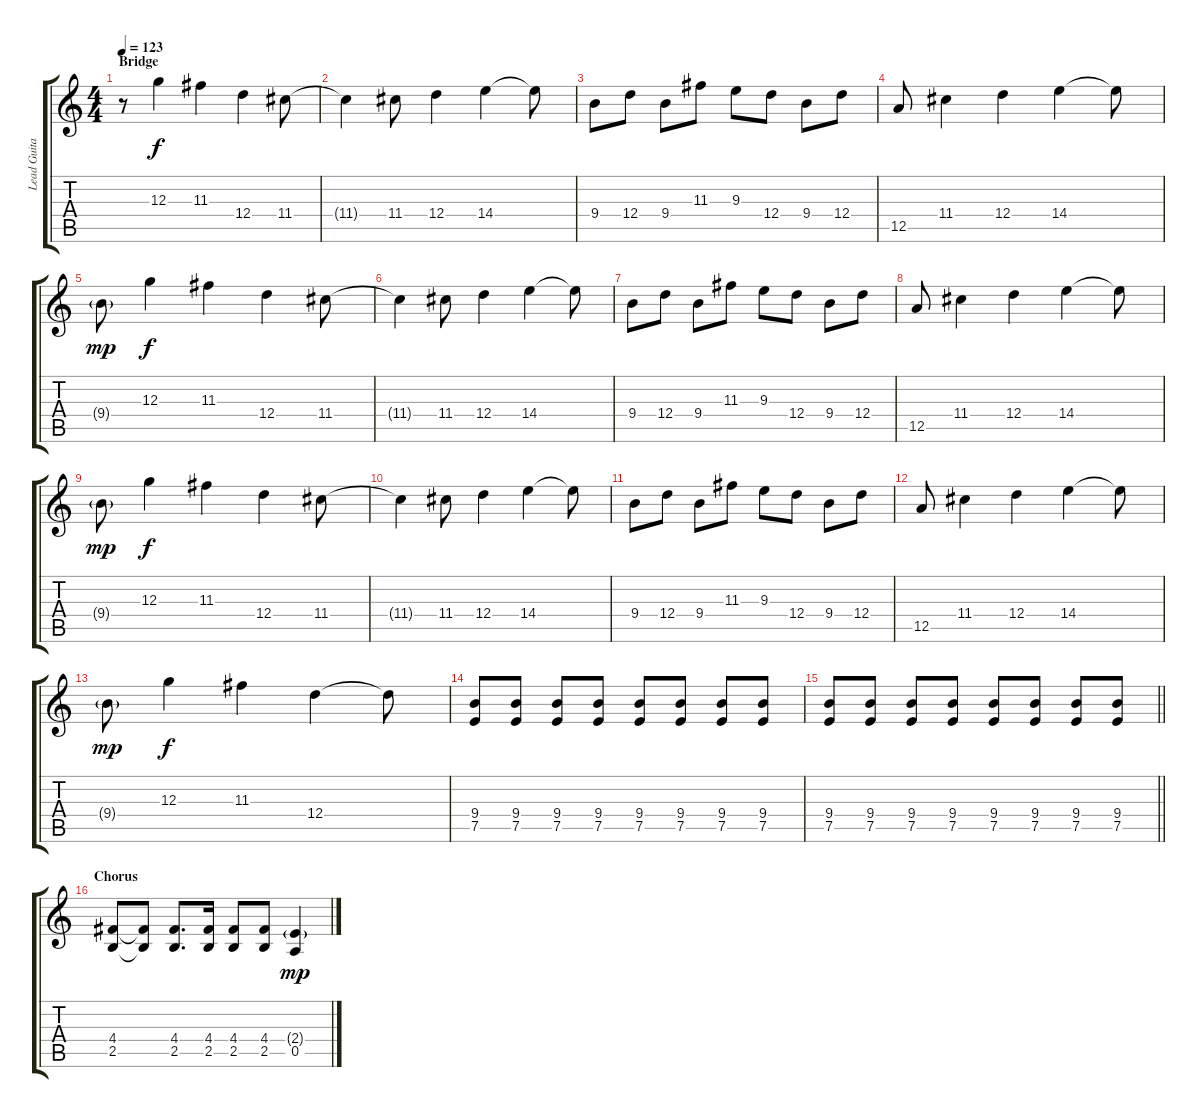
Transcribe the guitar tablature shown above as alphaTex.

\track ("Lead Guitar" "Lead Guita") {instrument distortionguitar}
\staff {score tabs}
\tuning (E4 B3 G3 D3 A2 E2) {hide}
\ts (4 4)
\section ("" "Bridge")
\tempo 123
\clef g2
\ks c
r.8{dy f volume 11 balance 16} 12.3.4 11.3.4 12.4.4 11.4.8 |
11.4{t}.4 11.4.8 12.4.4 14.4.4 14.4{t}.8 |
9.4.8 12.4.8 9.4.8 11.3.8 9.3.8 12.4.8 9.4.8 12.4.8 |
12.5.8 11.4.4 12.4.4 14.4.4 14.4{t}.8 |
9.4{g}.8{dy mp} 12.3.4{dy f} 11.3.4 12.4.4 11.4.8 |
11.4{t}.4 11.4.8 12.4.4 14.4.4 14.4{t}.8 |
9.4.8 12.4.8 9.4.8 11.3.8 9.3.8 12.4.8 9.4.8 12.4.8 |
12.5.8 11.4.4 12.4.4 14.4.4 14.4{t}.8 |
9.4{g}.8{dy mp} 12.3.4{dy f} 11.3.4 12.4.4 11.4.8 |
11.4{t}.4 11.4.8 12.4.4 14.4.4 14.4{t}.8 |
9.4.8 12.4.8 9.4.8 11.3.8 9.3.8 12.4.8 9.4.8 12.4.8 |
12.5.8 11.4.4 12.4.4 14.4.4 14.4{t}.8 |
9.4{g}.8{dy mp} 12.3.4{dy f} 11.3.4 12.4.4 12.4{t}.8 |
(9.4 7.5).8 (9.4 7.5).8 (9.4 7.5).8 (9.4 7.5).8 (9.4 7.5).8 (9.4 7.5).8 (9.4 7.5).8 (9.4 7.5).8 |
\barLineRight lightlight
(9.4 7.5).8 (9.4 7.5).8 (9.4 7.5).8 (9.4 7.5).8 (9.4 7.5).8 (9.4 7.5).8 (9.4 7.5).8 (9.4 7.5).8 |
\section ("" "Chorus")
(4.4 2.5).8{volume 16 balance 16} (4.4{t} 2.5{t}).8 (4.4 2.5).8{d} (4.4 2.5).16 (4.4 2.5).8 (4.4 2.5).8 (2.4{g} 0.5).4{dy mp}
